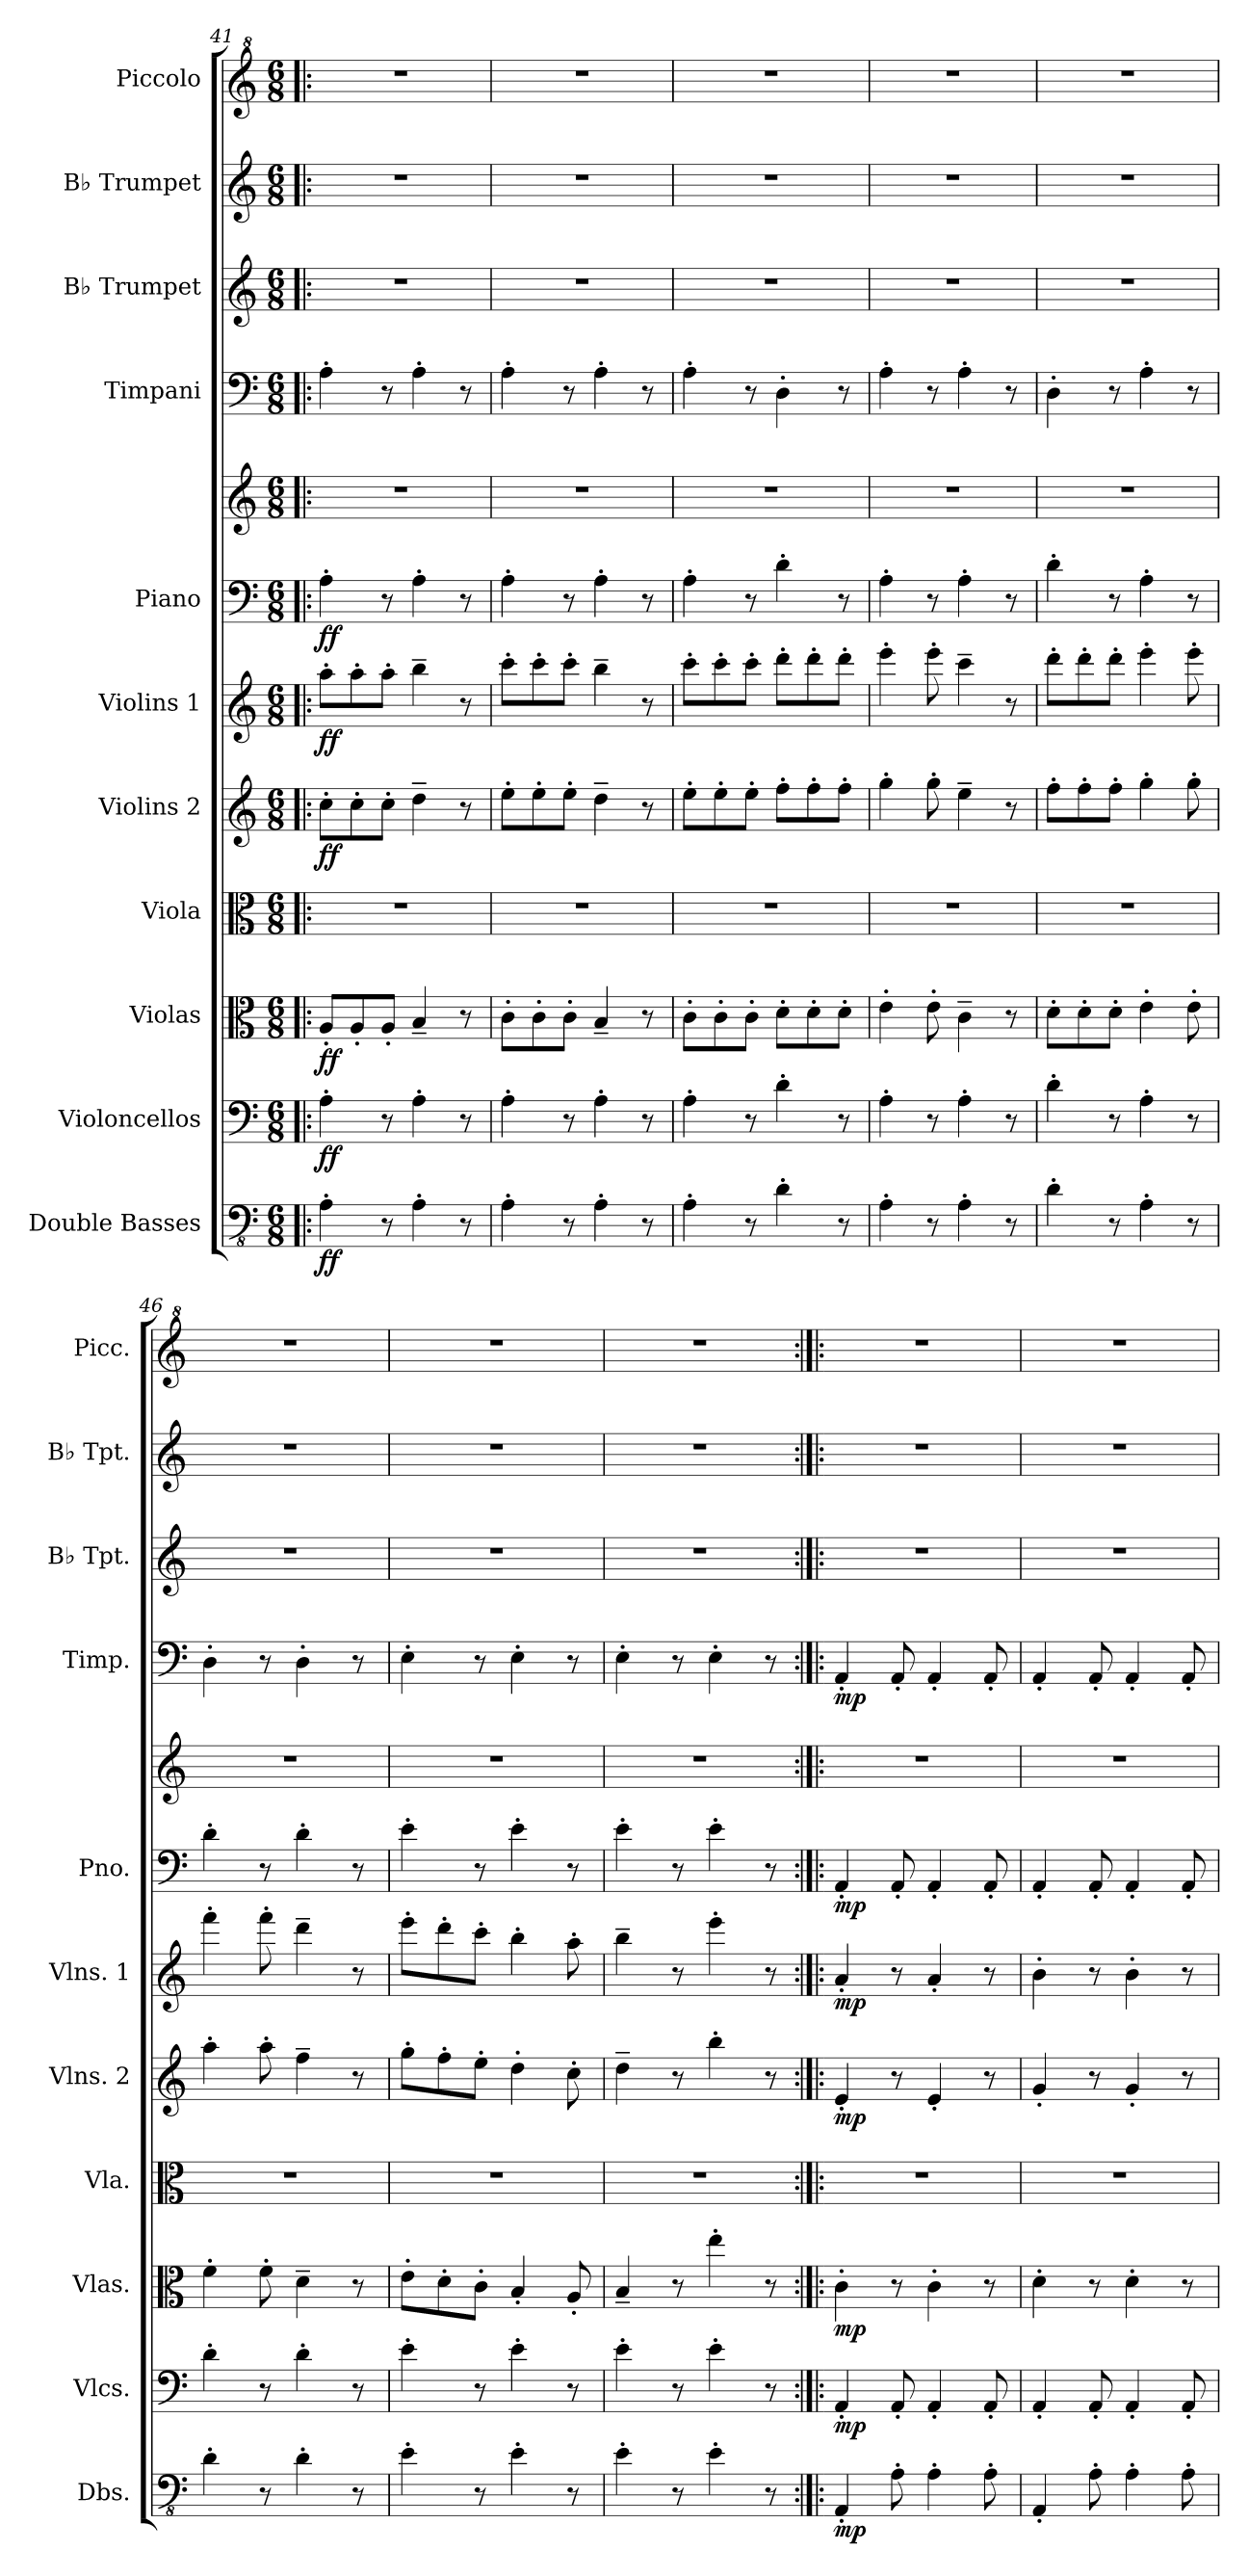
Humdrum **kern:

**kern	**dynam	**kern	**dynam	**kern	**dynam	**kern	**kern	**dynam	**kern	**dynam	**kern	**kern	**dynam	**kern	**dynam	**kern	**kern	**kern
*part11	*part11	*part10	*part10	*part9	*part9	*part8	*part7	*part7	*part6	*part6	*part5	*part5	*part5	*part4	*part4	*part3	*part2	*part1
*staff12	*staff12	*staff11	*staff11	*staff10	*staff10	*staff9	*staff8	*staff8	*staff7	*staff7	*staff6	*staff5	*staff5/6	*staff4	*staff4	*staff3	*staff2	*staff1
*I"Double Basses	*	*I"Violoncellos	*	*I"Violas	*	*I"Viola	*I"Violins 2	*	*I"Violins 1	*	*I"Piano	*	*	*I"Timpani	*	*I"B♭ Trumpet	*I"B♭ Trumpet	*I"Piccolo
*I'Dbs.	*	*I'Vlcs.	*	*I'Vlas.	*	*I'Vla.	*I'Vlns. 2	*	*I'Vlns. 1	*	*I'Pno.	*	*	*I'Timp.	*	*I'B♭ Tpt.	*I'B♭ Tpt.	*I'Picc.
*clefFv4	*	*clefF4	*	*clefC3	*	*clefC3	*clefG2	*	*clefG2	*	*clefF4	*clefG2	*	*clefF4	*	*clefG2	*clefG2	*clefG^2
*	*	*	*	*	*	*	*	*	*	*	*	*	*	*	*	*ITrd1c2	*ITrd1c2	*ITrd-7c-12
*k[]	*	*k[]	*	*k[]	*	*k[]	*k[]	*	*k[]	*	*k[]	*k[]	*	*k[]	*	*k[b-e-]	*k[b-e-]	*k[]
*C:	*	*C:	*	*C:	*	*C:	*C:	*	*C:	*	*C:	*C:	*	*C:	*	*B-:	*B-:	*C:
*M6/8	*	*M6/8	*	*M6/8	*	*M6/8	*M6/8	*	*M6/8	*	*M6/8	*M6/8	*	*M6/8	*	*M6/8	*M6/8	*M6/8
=41!|:	=41!|:	=41!|:	=41!|:	=41!|:	=41!|:	=41!|:	=41!|:	=41!|:	=41!|:	=41!|:	=41!|:	=41!|:	=41!|:	=41!|:	=41!|:	=41!|:	=41!|:	=41!|:
!	!LO:DY:b	!	!LO:DY:b	!	!LO:DY:b	!	!	!LO:DY:b	!	!LO:DY:b	!	!	!LO:DY:b=2	!	!	!	!	!
4AA'\	ff	4A'\	ff	8A'/L	ff	2.r	8cc'\L	ff	8aa'\L	ff	4A'\	2.r	ff	4A'\	.	2.r	2.r	2.r
.	.	.	.	8A'/	.	.	8cc'\	.	8aa'\	.	.	.	.	.	.	.	.	.
8r	.	8r	.	8A'/J	.	.	8cc'\J	.	8aa'\J	.	8r	.	.	8r	.	.	.	.
4AA'\	.	4A'\	.	4B~/	.	.	4dd~\	.	4bb~\	.	4A'\	.	.	4A'\	.	.	.	.
8r	.	8r	.	8r	.	.	8r	.	8r	.	8r	.	.	8r	.	.	.	.
=42	=42	=42	=42	=42	=42	=42	=42	=42	=42	=42	=42	=42	=42	=42	=42	=42	=42	=42
4AA'\	.	4A'\	.	8c'\L	.	2.r	8ee'\L	.	8ccc'\L	.	4A'\	2.r	.	4A'\	.	2.r	2.r	2.r
.	.	.	.	8c'\	.	.	8ee'\	.	8ccc'\	.	.	.	.	.	.	.	.	.
8r	.	8r	.	8c'\J	.	.	8ee'\J	.	8ccc'\J	.	8r	.	.	8r	.	.	.	.
4AA'\	.	4A'\	.	4B~/	.	.	4dd~\	.	4bb~\	.	4A'\	.	.	4A'\	.	.	.	.
8r	.	8r	.	8r	.	.	8r	.	8r	.	8r	.	.	8r	.	.	.	.
=43	=43	=43	=43	=43	=43	=43	=43	=43	=43	=43	=43	=43	=43	=43	=43	=43	=43	=43
4AA'\	.	4A'\	.	8c'\L	.	2.r	8ee'\L	.	8ccc'\L	.	4A'\	2.r	.	4A'\	.	2.r	2.r	2.r
.	.	.	.	8c'\	.	.	8ee'\	.	8ccc'\	.	.	.	.	.	.	.	.	.
8r	.	8r	.	8c'\J	.	.	8ee'\J	.	8ccc'\J	.	8r	.	.	8r	.	.	.	.
4D'\	.	4d'\	.	8d'\L	.	.	8ff'\L	.	8ddd'\L	.	4d'\	.	.	4D'\	.	.	.	.
.	.	.	.	8d'\	.	.	8ff'\	.	8ddd'\	.	.	.	.	.	.	.	.	.
8r	.	8r	.	8d'\J	.	.	8ff'\J	.	8ddd'\J	.	8r	.	.	8r	.	.	.	.
=44	=44	=44	=44	=44	=44	=44	=44	=44	=44	=44	=44	=44	=44	=44	=44	=44	=44	=44
4AA'\	.	4A'\	.	4e'\	.	2.r	4gg'\	.	4eee'\	.	4A'\	2.r	.	4A'\	.	2.r	2.r	2.r
8r	.	8r	.	8e'\	.	.	8gg'\	.	8eee'\	.	8r	.	.	8r	.	.	.	.
4AA'\	.	4A'\	.	4c~\	.	.	4ee~\	.	4ccc~\	.	4A'\	.	.	4A'\	.	.	.	.
8r	.	8r	.	8r	.	.	8r	.	8r	.	8r	.	.	8r	.	.	.	.
=45	=45	=45	=45	=45	=45	=45	=45	=45	=45	=45	=45	=45	=45	=45	=45	=45	=45	=45
4D'\	.	4d'\	.	8d'\L	.	2.r	8ff'\L	.	8ddd'\L	.	4d'\	2.r	.	4D'\	.	2.r	2.r	2.r
.	.	.	.	8d'\	.	.	8ff'\	.	8ddd'\	.	.	.	.	.	.	.	.	.
8r	.	8r	.	8d'\J	.	.	8ff'\J	.	8ddd'\J	.	8r	.	.	8r	.	.	.	.
4AA'\	.	4A'\	.	4e'\	.	.	4gg'\	.	4eee'\	.	4A'\	.	.	4A'\	.	.	.	.
8r	.	8r	.	8e'\	.	.	8gg'\	.	8eee'\	.	8r	.	.	8r	.	.	.	.
!!LO:PB:g=z
=46	=46	=46	=46	=46	=46	=46	=46	=46	=46	=46	=46	=46	=46	=46	=46	=46	=46	=46
4D'\	.	4d'\	.	4f'\	.	2.r	4aa'\	.	4fff'\	.	4d'\	2.r	.	4D'\	.	2.r	2.r	2.r
8r	.	8r	.	8f'\	.	.	8aa'\	.	8fff'\	.	8r	.	.	8r	.	.	.	.
4D'\	.	4d'\	.	4d~\	.	.	4ff~\	.	4ddd~\	.	4d'\	.	.	4D'\	.	.	.	.
8r	.	8r	.	8r	.	.	8r	.	8r	.	8r	.	.	8r	.	.	.	.
=47	=47	=47	=47	=47	=47	=47	=47	=47	=47	=47	=47	=47	=47	=47	=47	=47	=47	=47
4E'\	.	4e'\	.	8e'\L	.	2.r	8gg'\L	.	8eee'\L	.	4e'\	2.r	.	4E'\	.	2.r	2.r	2.r
.	.	.	.	8d'\	.	.	8ff'\	.	8ddd'\	.	.	.	.	.	.	.	.	.
8r	.	8r	.	8c'\J	.	.	8ee'\J	.	8ccc'\J	.	8r	.	.	8r	.	.	.	.
4E'\	.	4e'\	.	4B'/	.	.	4dd'\	.	4bb'\	.	4e'\	.	.	4E'\	.	.	.	.
8r	.	8r	.	8A'/	.	.	8cc'\	.	8aa'\	.	8r	.	.	8r	.	.	.	.
=48	=48	=48	=48	=48	=48	=48	=48	=48	=48	=48	=48	=48	=48	=48	=48	=48	=48	=48
4E'\	.	4e'\	.	4B~/	.	2.r	4dd~\	.	4bb~\	.	4e'\	2.r	.	4E'\	.	2.r	2.r	2.r
8r	.	8r	.	8r	.	.	8r	.	8r	.	8r	.	.	8r	.	.	.	.
4E'\	.	4e'\	.	4ee'\	.	.	4bb'\	.	4eee'\	.	4e'\	.	.	4E'\	.	.	.	.
8r	.	8r	.	8r	.	.	8r	.	8r	.	8r	.	.	8r	.	.	.	.
=49:|!|:	=49:|!|:	=49:|!|:	=49:|!|:	=49:|!|:	=49:|!|:	=49:|!|:	=49:|!|:	=49:|!|:	=49:|!|:	=49:|!|:	=49:|!|:	=49:|!|:	=49:|!|:	=49:|!|:	=49:|!|:	=49:|!|:	=49:|!|:	=49:|!|:
!	!LO:DY:b	!	!LO:DY:b	!	!LO:DY:b	!	!	!LO:DY:b	!	!LO:DY:b	!	!	!LO:DY:b=2	!	!LO:DY:b	!	!	!
4AAA'/	mp	4AA'/	mp	4c'\	mp	2.r	4e'/	mp	4a'/	mp	4AA'/	2.r	mp	4AA'/	mp	2.r	2.r	2.r
8AA'\	.	8AA'/	.	8r	.	.	8r	.	8r	.	8AA'/	.	.	8AA'/	.	.	.	.
4AA'\	.	4AA'/	.	4c'\	.	.	4e'/	.	4a'/	.	4AA'/	.	.	4AA'/	.	.	.	.
8AA'\	.	8AA'/	.	8r	.	.	8r	.	8r	.	8AA'/	.	.	8AA'/	.	.	.	.
=50	=50	=50	=50	=50	=50	=50	=50	=50	=50	=50	=50	=50	=50	=50	=50	=50	=50	=50
4AAA'/	.	4AA'/	.	4d'\	.	2.r	4g'/	.	4b'\	.	4AA'/	2.r	.	4AA'/	.	2.r	2.r	2.r
8AA'\	.	8AA'/	.	8r	.	.	8r	.	8r	.	8AA'/	.	.	8AA'/	.	.	.	.
4AA'\	.	4AA'/	.	4d'\	.	.	4g'/	.	4b'\	.	4AA'/	.	.	4AA'/	.	.	.	.
8AA'\	.	8AA'/	.	8r	.	.	8r	.	8r	.	8AA'/	.	.	8AA'/	.	.	.	.
=	=	=	=	=	=	=	=	=	=	=	=	=	=	=	=	=	=	=
*-	*-	*-	*-	*-	*-	*-	*-	*-	*-	*-	*-	*-	*-	*-	*-	*-	*-	*-
